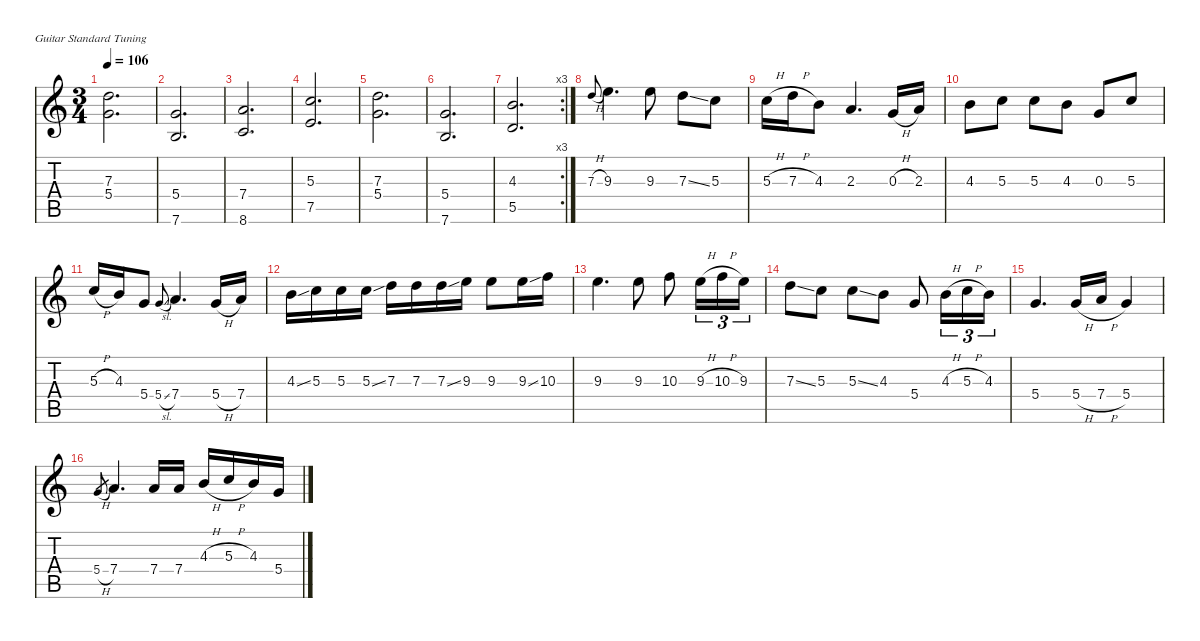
\defaultSystemsLayout 4
\hideDynamics
\bracketExtendMode nobrackets
\singleTrackTrackNamePolicy hidden
\multiTrackTrackNamePolicy hidden
\otherSystemsTrackNameOrientation horizontal
\track ("James Hetfield" "dist.guit.") {instrument distortionguitar}
\staff {score tabs}
\tuning (E4 B3 G3 D3 A2 E2)
\ts (3 4)
\tempo 106
\clef g2
\ks c
(7.3 5.4).2{d dy ppp beam Down} |
(5.4 7.6).2{d beam Up} |
(7.4 8.6).2{d beam Up} |
(5.3 7.5).2{d beam Up} |
(7.3 5.4).2{d beam Down} |
(5.4 7.6).2{d beam Up} |
\rc 3
(4.3 5.5).2{d beam Up} |
7.3{h}.8{gr onbeat dy mf instrument distortionguitar beam Up} 9.3.4{d dy f beam Down} 9.3.8{beam Down} 7.3{ss}.8{beam Down} 5.3.8{beam Down} |
5.3{h}.16{beam Down} 7.3{h}.16{beam Down} 4.3.8{beam Down} 2.3.4{d beam Up} 0.3{h}.16{beam Up} 2.3.16{beam Up} |
4.3.8{beam Down} 5.3.8{beam Down} 5.3.8{beam Down} 4.3.8{beam Down} 0.3.8{beam Up} 5.3.8{beam Up} |
5.3{h}.16{beam Up} 4.3.16{beam Up} 5.4.8{beam Up} 5.4{sl}.8{gr onbeat dy mf beam Up} 7.4.4{d dy f beam Up} 5.4{h}.16{beam Up} 7.4.16{beam Up} |
4.3{ss}.16{beam Down} 5.3.16{beam Down} 5.3.16{beam Down} 5.3{ss}.16{beam Down} 7.3.16{beam Down} 7.3.16{beam Down} 7.3{ss}.16{beam Down} 9.3.16{beam Down} 9.3.8{beam Down} 9.3{ss}.16{beam Down} 10.3.16{beam Down} |
9.3.4{d beam Down} 9.3.8{beam Down} 10.3.8{beam Down} 9.3{h}.16{tu (3 2) beam Down} 10.3{h}.16{tu (3 2) beam Down} 9.3.16{tu (3 2) beam Down} |
7.3{ss}.8{beam Down} 5.3.8{beam Down} 5.3{ss}.8{beam Down} 4.3.8{beam Down} 5.4.8{beam Up} 4.3{h}.16{tu (3 2) beam Down} 5.3{h}.16{tu (3 2) beam Down} 4.3.16{tu (3 2) beam Down} |
5.4.4{d beam Up} 5.4{h}.16{beam Up} 7.4{h}.16{beam Up} 5.4.4{beam Up} |
5.4{h}.8{gr dy mf beam Up} 7.4.4{d dy f beam Up} 7.4.16{beam Up} 7.4.16{beam Up} 4.3{h}.16{beam Up} 5.3{h}.16{beam Up} 4.3.16{beam Up} 5.4.16{beam Up}
